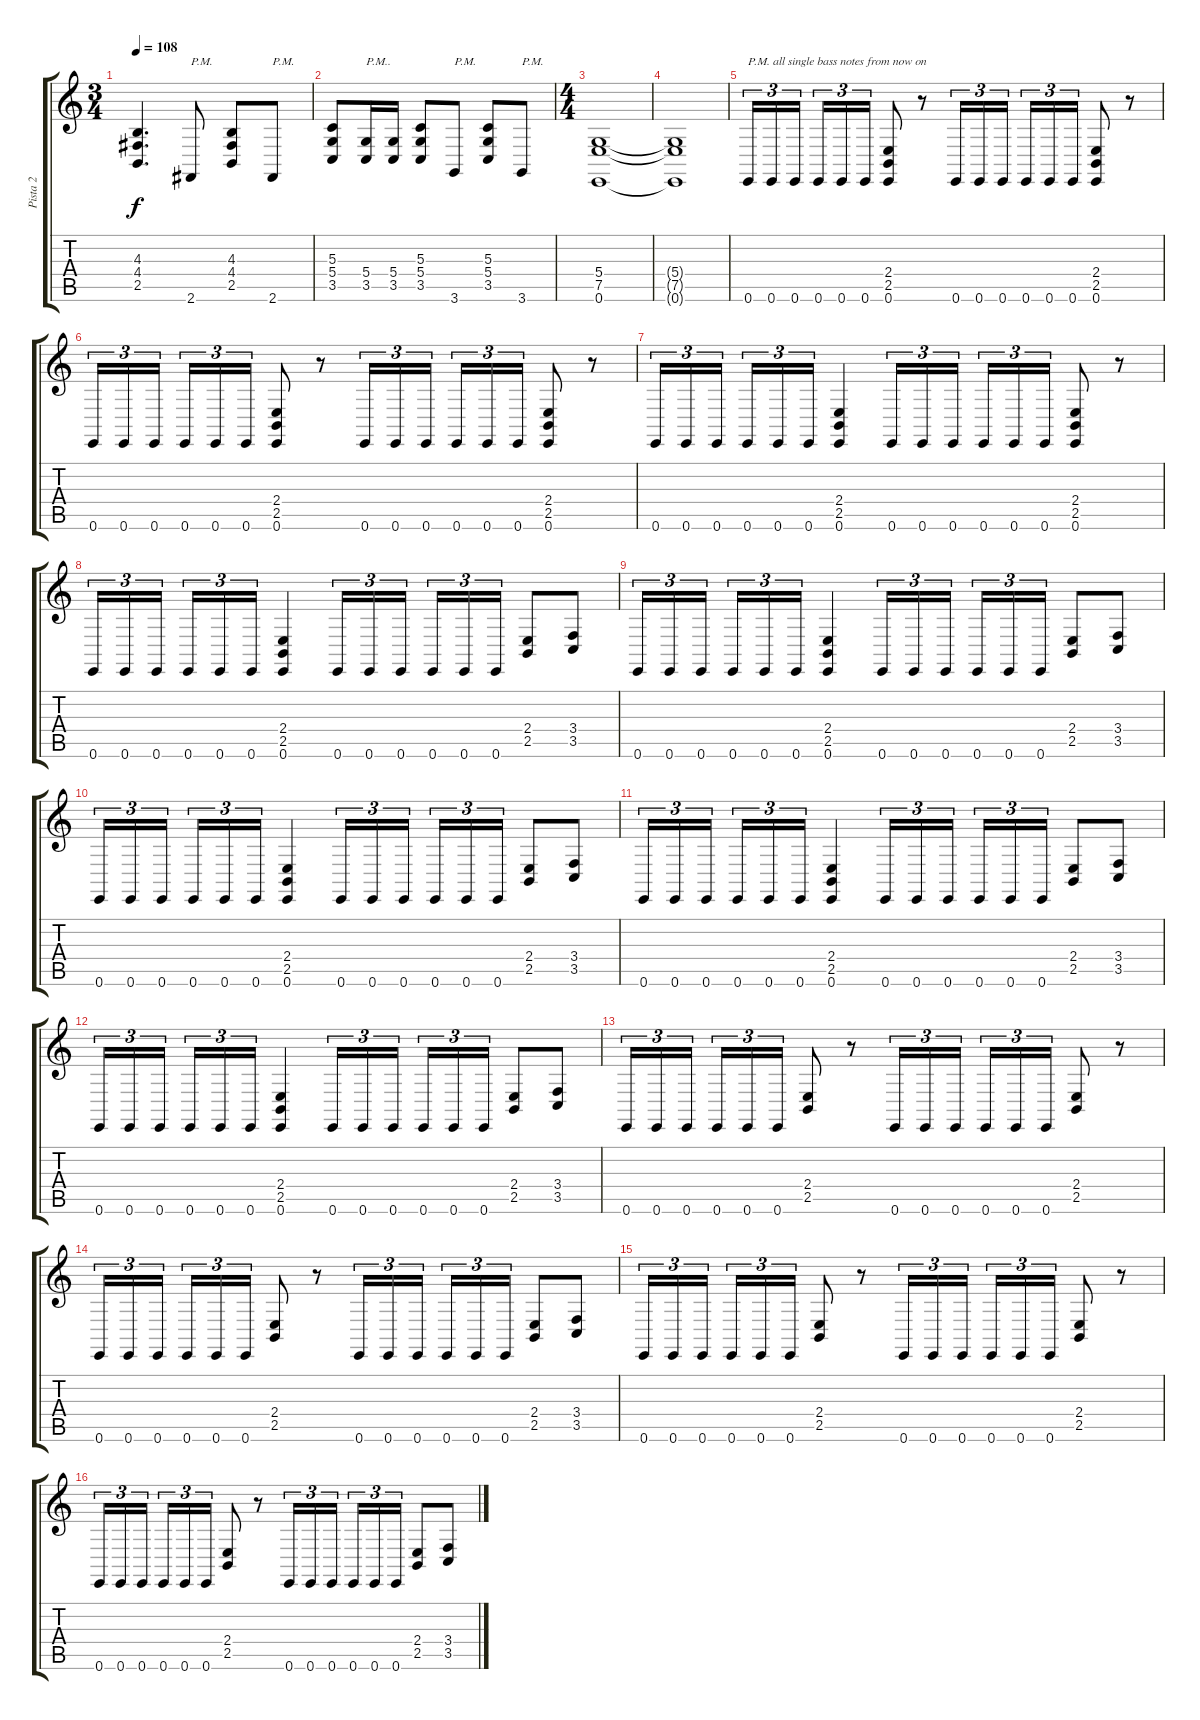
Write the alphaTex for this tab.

\track ("Pista 2" "Pista 2") {instrument violin}
\staff {score tabs}
\tuning (E4 B3 G3 D3 A2 E2) {hide}
\ts (3 4)
\tempo 108
\clef g2
\ks c
(4.3 4.4 2.5).4{d dy f} 2.6.8{txt "P.M."} (4.3 4.4 2.5).8 2.6.8{txt "P.M."} |
(5.3 5.4 3.5).8 (5.4 3.5).16{txt "P.M.."} (5.4 3.5).16 (5.3 5.4 3.5).8 3.6.8{txt "P.M."} (5.3 5.4 3.5).8 3.6.8{txt "P.M."} |
\ts (4 4)
(5.4 7.5 0.6).1 |
(5.4{t} 7.5{t} 0.6{t}).1 |
0.6.16{tu (3 2) txt "P.M. all single bass notes from now on"} 0.6.16{tu (3 2)} 0.6.16{tu (3 2) beam splitsecondary} 0.6.16{tu (3 2)} 0.6.16{tu (3 2)} 0.6.16{tu (3 2)} (2.4 2.5 0.6).8 r.8 0.6.16{tu (3 2)} 0.6.16{tu (3 2)} 0.6.16{tu (3 2) beam splitsecondary} 0.6.16{tu (3 2)} 0.6.16{tu (3 2)} 0.6.16{tu (3 2)} (2.4 2.5 0.6).8 r.8 |
0.6.16{tu (3 2)} 0.6.16{tu (3 2)} 0.6.16{tu (3 2) beam splitsecondary} 0.6.16{tu (3 2)} 0.6.16{tu (3 2)} 0.6.16{tu (3 2)} (2.4 2.5 0.6).8 r.8 0.6.16{tu (3 2)} 0.6.16{tu (3 2)} 0.6.16{tu (3 2) beam splitsecondary} 0.6.16{tu (3 2)} 0.6.16{tu (3 2)} 0.6.16{tu (3 2)} (2.4 2.5 0.6).8 r.8 |
0.6.16{tu (3 2)} 0.6.16{tu (3 2)} 0.6.16{tu (3 2) beam splitsecondary} 0.6.16{tu (3 2)} 0.6.16{tu (3 2)} 0.6.16{tu (3 2)} (2.4 2.5 0.6).4 0.6.16{tu (3 2)} 0.6.16{tu (3 2)} 0.6.16{tu (3 2) beam splitsecondary} 0.6.16{tu (3 2)} 0.6.16{tu (3 2)} 0.6.16{tu (3 2)} (2.4 2.5 0.6).8 r.8 |
0.6.16{tu (3 2)} 0.6.16{tu (3 2)} 0.6.16{tu (3 2) beam splitsecondary} 0.6.16{tu (3 2)} 0.6.16{tu (3 2)} 0.6.16{tu (3 2)} (2.4 2.5 0.6).4 0.6.16{tu (3 2)} 0.6.16{tu (3 2)} 0.6.16{tu (3 2) beam splitsecondary} 0.6.16{tu (3 2)} 0.6.16{tu (3 2)} 0.6.16{tu (3 2)} (2.4 2.5).8 (3.4 3.5).8 |
0.6.16{tu (3 2)} 0.6.16{tu (3 2)} 0.6.16{tu (3 2) beam splitsecondary} 0.6.16{tu (3 2)} 0.6.16{tu (3 2)} 0.6.16{tu (3 2)} (2.4 2.5 0.6).4 0.6.16{tu (3 2)} 0.6.16{tu (3 2)} 0.6.16{tu (3 2) beam splitsecondary} 0.6.16{tu (3 2)} 0.6.16{tu (3 2)} 0.6.16{tu (3 2)} (2.4 2.5).8 (3.4 3.5).8 |
0.6.16{tu (3 2)} 0.6.16{tu (3 2)} 0.6.16{tu (3 2) beam splitsecondary} 0.6.16{tu (3 2)} 0.6.16{tu (3 2)} 0.6.16{tu (3 2)} (2.4 2.5 0.6).4 0.6.16{tu (3 2)} 0.6.16{tu (3 2)} 0.6.16{tu (3 2) beam splitsecondary} 0.6.16{tu (3 2)} 0.6.16{tu (3 2)} 0.6.16{tu (3 2)} (2.4 2.5).8 (3.4 3.5).8 |
0.6.16{tu (3 2)} 0.6.16{tu (3 2)} 0.6.16{tu (3 2) beam splitsecondary} 0.6.16{tu (3 2)} 0.6.16{tu (3 2)} 0.6.16{tu (3 2)} (2.4 2.5 0.6).4 0.6.16{tu (3 2)} 0.6.16{tu (3 2)} 0.6.16{tu (3 2) beam splitsecondary} 0.6.16{tu (3 2)} 0.6.16{tu (3 2)} 0.6.16{tu (3 2)} (2.4 2.5).8 (3.4 3.5).8 |
0.6.16{tu (3 2)} 0.6.16{tu (3 2)} 0.6.16{tu (3 2) beam splitsecondary} 0.6.16{tu (3 2)} 0.6.16{tu (3 2)} 0.6.16{tu (3 2)} (2.4 2.5 0.6).4 0.6.16{tu (3 2)} 0.6.16{tu (3 2)} 0.6.16{tu (3 2) beam splitsecondary} 0.6.16{tu (3 2)} 0.6.16{tu (3 2)} 0.6.16{tu (3 2)} (2.4 2.5).8 (3.4 3.5).8 |
0.6.16{tu (3 2)} 0.6.16{tu (3 2)} 0.6.16{tu (3 2) beam splitsecondary} 0.6.16{tu (3 2)} 0.6.16{tu (3 2)} 0.6.16{tu (3 2)} (2.4 2.5).8 r.8 0.6.16{tu (3 2)} 0.6.16{tu (3 2)} 0.6.16{tu (3 2) beam splitsecondary} 0.6.16{tu (3 2)} 0.6.16{tu (3 2)} 0.6.16{tu (3 2)} (2.4 2.5).8 r.8 |
0.6.16{tu (3 2)} 0.6.16{tu (3 2)} 0.6.16{tu (3 2) beam splitsecondary} 0.6.16{tu (3 2)} 0.6.16{tu (3 2)} 0.6.16{tu (3 2)} (2.4 2.5).8 r.8 0.6.16{tu (3 2)} 0.6.16{tu (3 2)} 0.6.16{tu (3 2) beam splitsecondary} 0.6.16{tu (3 2)} 0.6.16{tu (3 2)} 0.6.16{tu (3 2)} (2.4 2.5).8 (3.4 3.5).8 |
0.6.16{tu (3 2)} 0.6.16{tu (3 2)} 0.6.16{tu (3 2) beam splitsecondary} 0.6.16{tu (3 2)} 0.6.16{tu (3 2)} 0.6.16{tu (3 2)} (2.4 2.5).8 r.8 0.6.16{tu (3 2)} 0.6.16{tu (3 2)} 0.6.16{tu (3 2) beam splitsecondary} 0.6.16{tu (3 2)} 0.6.16{tu (3 2)} 0.6.16{tu (3 2)} (2.4 2.5).8 r.8 |
0.6.16{tu (3 2)} 0.6.16{tu (3 2)} 0.6.16{tu (3 2) beam splitsecondary} 0.6.16{tu (3 2)} 0.6.16{tu (3 2)} 0.6.16{tu (3 2)} (2.4 2.5).8 r.8 0.6.16{tu (3 2)} 0.6.16{tu (3 2)} 0.6.16{tu (3 2) beam splitsecondary} 0.6.16{tu (3 2)} 0.6.16{tu (3 2)} 0.6.16{tu (3 2)} (2.4 2.5).8 (3.4 3.5).8
